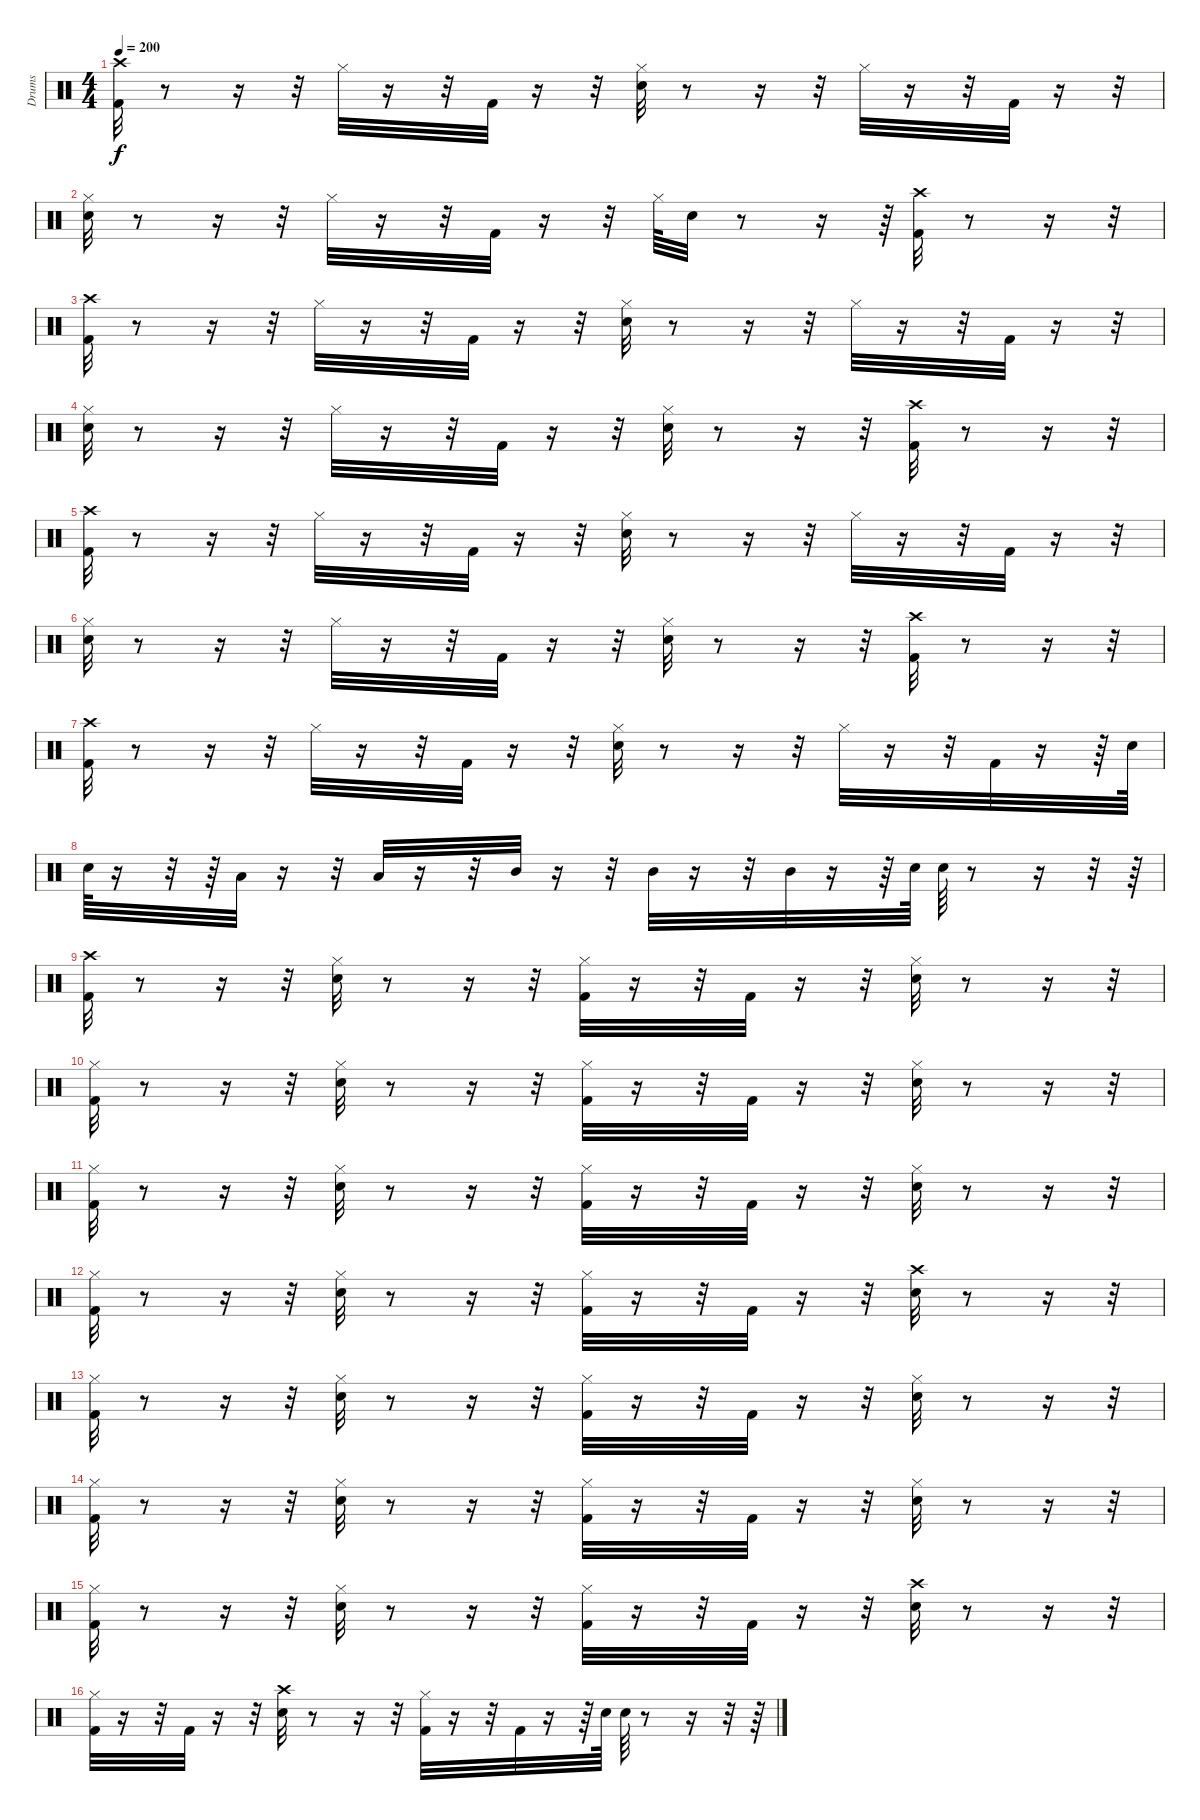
\track ("Drums" "Drums") {instrument percussion}
\staff {score}
\articulation defaults
\ts (4 4)
\tempo 200
\clef neutral
\ks c
("Kick (hit) 2" "Crash high (hit)").32{dy f} r.8 r.16 r.32 "Hi-Hat (closed)".32 r.16 r.32 "Kick (hit) 2".32 r.16 r.32 ("Snare (hit) 2" "Hi-Hat (closed)").32 r.8 r.16 r.32 "Hi-Hat (closed)".32 r.16 r.32 "Kick (hit) 2".32 r.16 r.32 |
("Hi-Hat (closed)" "Snare (hit) 2").32 r.8 r.16 r.32 "Hi-Hat (closed)".32 r.16 r.32 "Kick (hit) 2".32 r.16 r.32 "Hi-Hat (closed)".64 "Snare (hit) 2".32 r.8 r.16 r.64 ("Crash high (hit)" "Kick (hit) 2").32 r.8 r.16 r.32 |
("Kick (hit) 2" "Crash high (hit)").32 r.8 r.16 r.32 "Hi-Hat (closed)".32 r.16 r.32 "Kick (hit) 2".32 r.16 r.32 ("Snare (hit) 2" "Hi-Hat (closed)").32 r.8 r.16 r.32 "Hi-Hat (closed)".32 r.16 r.32 "Kick (hit) 2".32 r.16 r.32 |
("Hi-Hat (closed)" "Snare (hit) 2").32 r.8 r.16 r.32 "Hi-Hat (closed)".32 r.16 r.32 "Kick (hit) 2".32 r.16 r.32 ("Snare (hit) 2" "Hi-Hat (closed)").32 r.8 r.16 r.32 ("Crash high (hit)" "Kick (hit) 2").32 r.8 r.16 r.32 |
("Kick (hit) 2" "Crash high (hit)").32 r.8 r.16 r.32 "Hi-Hat (closed)".32 r.16 r.32 "Kick (hit) 2".32 r.16 r.32 ("Snare (hit) 2" "Hi-Hat (closed)").32 r.8 r.16 r.32 "Hi-Hat (closed)".32 r.16 r.32 "Kick (hit) 2".32 r.16 r.32 |
("Hi-Hat (closed)" "Snare (hit) 2").32 r.8 r.16 r.32 "Hi-Hat (closed)".32 r.16 r.32 "Kick (hit) 2".32 r.16 r.32 ("Snare (hit) 2" "Hi-Hat (closed)").32 r.8 r.16 r.32 ("Crash high (hit)" "Kick (hit) 2").32 r.8 r.16 r.32 |
("Kick (hit) 2" "Crash high (hit)").32 r.8 r.16 r.32 "Hi-Hat (closed)".32 r.16 r.32 "Kick (hit) 2".32 r.16 r.32 ("Snare (hit) 2" "Hi-Hat (closed)").32 r.8 r.16 r.32 "Hi-Hat (closed)".32 r.16 r.32 "Kick (hit) 2".32 r.16 r.64 "Snare (hit) 2".64 |
"Snare (hit) 2".64 r.16 r.32 r.64 "Low Tom (hit)".32 r.16 r.32 "Low Tom (hit)".32 r.16 r.32 "Mid Tom (hit)".32 r.16 r.32 "Mid Tom (hit)".32 r.16 r.32 "Mid Tom (hit)".32 r.16 r.64 "Snare (hit) 2".64 "Snare (hit) 2".64 r.8 r.16 r.32 r.64 |
("Kick (hit) 2" "Crash high (hit)").32 r.8 r.16 r.32 ("Hi-Hat (closed)" "Snare (hit) 2").32 r.8 r.16 r.32 ("Kick (hit) 2" "Hi-Hat (closed)").32 r.16 r.32 "Kick (hit) 2".32 r.16 r.32 ("Snare (hit) 2" "Hi-Hat (closed)").32 r.8 r.16 r.32 |
("Kick (hit) 2" "Hi-Hat (closed)").32 r.8 r.16 r.32 ("Snare (hit) 2" "Hi-Hat (closed)").32 r.8 r.16 r.32 ("Kick (hit) 2" "Hi-Hat (closed)").32 r.16 r.32 "Kick (hit) 2".32 r.16 r.32 ("Snare (hit) 2" "Hi-Hat (closed)").32 r.8 r.16 r.32 |
("Kick (hit) 2" "Hi-Hat (closed)").32 r.8 r.16 r.32 ("Snare (hit) 2" "Hi-Hat (closed)").32 r.8 r.16 r.32 ("Kick (hit) 2" "Hi-Hat (closed)").32 r.16 r.32 "Kick (hit) 2".32 r.16 r.32 ("Snare (hit) 2" "Hi-Hat (closed)").32 r.8 r.16 r.32 |
("Kick (hit) 2" "Hi-Hat (closed)").32 r.8 r.16 r.32 ("Snare (hit) 2" "Hi-Hat (closed)").32 r.8 r.16 r.32 ("Kick (hit) 2" "Hi-Hat (closed)").32 r.16 r.32 "Kick (hit) 2".32 r.16 r.32 ("Crash high (hit)" "Snare (hit) 2").32 r.8 r.16 r.32 |
("Kick (hit) 2" "Hi-Hat (closed)").32 r.8 r.16 r.32 ("Snare (hit) 2" "Hi-Hat (closed)").32 r.8 r.16 r.32 ("Kick (hit) 2" "Hi-Hat (closed)").32 r.16 r.32 "Kick (hit) 2".32 r.16 r.32 ("Snare (hit) 2" "Hi-Hat (closed)").32 r.8 r.16 r.32 |
("Kick (hit) 2" "Hi-Hat (closed)").32 r.8 r.16 r.32 ("Snare (hit) 2" "Hi-Hat (closed)").32 r.8 r.16 r.32 ("Kick (hit) 2" "Hi-Hat (closed)").32 r.16 r.32 "Kick (hit) 2".32 r.16 r.32 ("Snare (hit) 2" "Hi-Hat (closed)").32 r.8 r.16 r.32 |
("Kick (hit) 2" "Hi-Hat (closed)").32 r.8 r.16 r.32 ("Snare (hit) 2" "Hi-Hat (closed)").32 r.8 r.16 r.32 ("Kick (hit) 2" "Hi-Hat (closed)").32 r.16 r.32 "Kick (hit) 2".32 r.16 r.32 ("Crash high (hit)" "Snare (hit) 2").32 r.8 r.16 r.32 |
("Kick (hit) 2" "Hi-Hat (closed)").32 r.16 r.32 "Kick (hit) 2".32 r.16 r.32 ("Crash high (hit)" "Snare (hit) 2").32 r.8 r.16 r.32 ("Kick (hit) 2" "Hi-Hat (closed)").32 r.16 r.32 "Kick (hit) 2".32 r.16 r.64 "Snare (hit) 2".64 "Snare (hit) 2".64 r.8 r.16 r.32 r.64
